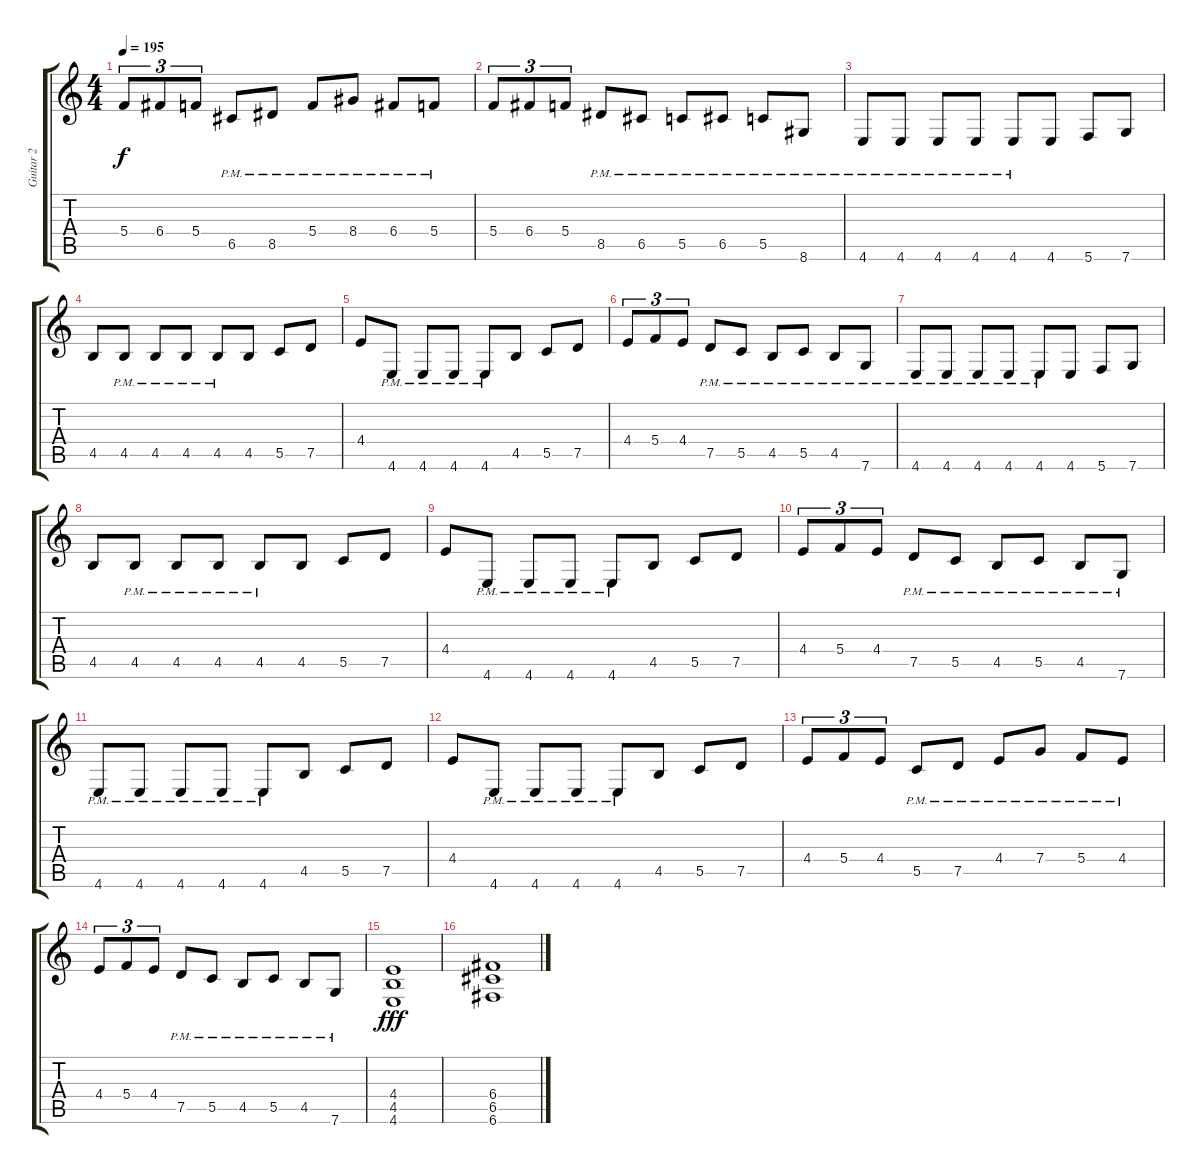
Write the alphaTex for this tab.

\track ("Guitar 2" "Guitar 2") {instrument distortionguitar}
\staff {score tabs}
\tuning (D4 A3 F3 C3 G2 C2) {hide}
\ts (4 4)
\tempo 195
\clef g2
\ks c
5.4.8{tu (3 2) dy f} 6.4.8{tu (3 2)} 5.4.8{tu (3 2)} 6.5{pm}.8 8.5{pm}.8 5.4{pm}.8 8.4{pm}.8 6.4{pm}.8 5.4{pm}.8 |
5.4.8{tu (3 2)} 6.4.8{tu (3 2)} 5.4.8{tu (3 2)} 8.5{pm}.8 6.5{pm}.8 5.5{pm}.8 6.5{pm}.8 5.5{pm}.8 8.6{pm}.8 |
4.6{pm}.8 4.6{pm}.8 4.6{pm}.8 4.6{pm}.8 4.6{pm}.8 4.6.8 5.6.8 7.6.8 |
4.5.8 4.5{pm}.8 4.5{pm}.8 4.5{pm}.8 4.5{pm}.8 4.5.8 5.5.8 7.5.8 |
4.4.8 4.6{pm}.8 4.6{pm}.8 4.6{pm}.8 4.6{pm}.8 4.5.8 5.5.8 7.5.8 |
4.4.8{tu (3 2)} 5.4.8{tu (3 2)} 4.4.8{tu (3 2)} 7.5{pm}.8 5.5{pm}.8 4.5{pm}.8 5.5{pm}.8 4.5{pm}.8 7.6{pm}.8 |
4.6{pm}.8 4.6{pm}.8 4.6{pm}.8 4.6{pm}.8 4.6{pm}.8 4.6.8 5.6.8 7.6.8 |
4.5.8 4.5{pm}.8 4.5{pm}.8 4.5{pm}.8 4.5{pm}.8 4.5.8 5.5.8 7.5.8 |
4.4.8 4.6{pm}.8 4.6{pm}.8 4.6{pm}.8 4.6{pm}.8 4.5.8 5.5.8 7.5.8 |
4.4.8{tu (3 2)} 5.4.8{tu (3 2)} 4.4.8{tu (3 2)} 7.5{pm}.8 5.5{pm}.8 4.5{pm}.8 5.5{pm}.8 4.5{pm}.8 7.6{pm}.8 |
4.6{pm}.8 4.6{pm}.8 4.6{pm}.8 4.6{pm}.8 4.6{pm}.8 4.5.8 5.5.8 7.5.8 |
4.4.8 4.6{pm}.8 4.6{pm}.8 4.6{pm}.8 4.6{pm}.8 4.5.8 5.5.8 7.5.8 |
4.4.8{tu (3 2)} 5.4.8{tu (3 2)} 4.4.8{tu (3 2)} 5.5{pm}.8 7.5{pm}.8 4.4{pm}.8 7.4{pm}.8 5.4{pm}.8 4.4{pm}.8 |
4.4.8{tu (3 2)} 5.4.8{tu (3 2)} 4.4.8{tu (3 2)} 7.5{pm}.8 5.5{pm}.8 4.5{pm}.8 5.5{pm}.8 4.5{pm}.8 7.6{pm}.8 |
(4.4 4.5 4.6).1{dy fff} |
(6.4 6.5 6.6).1
